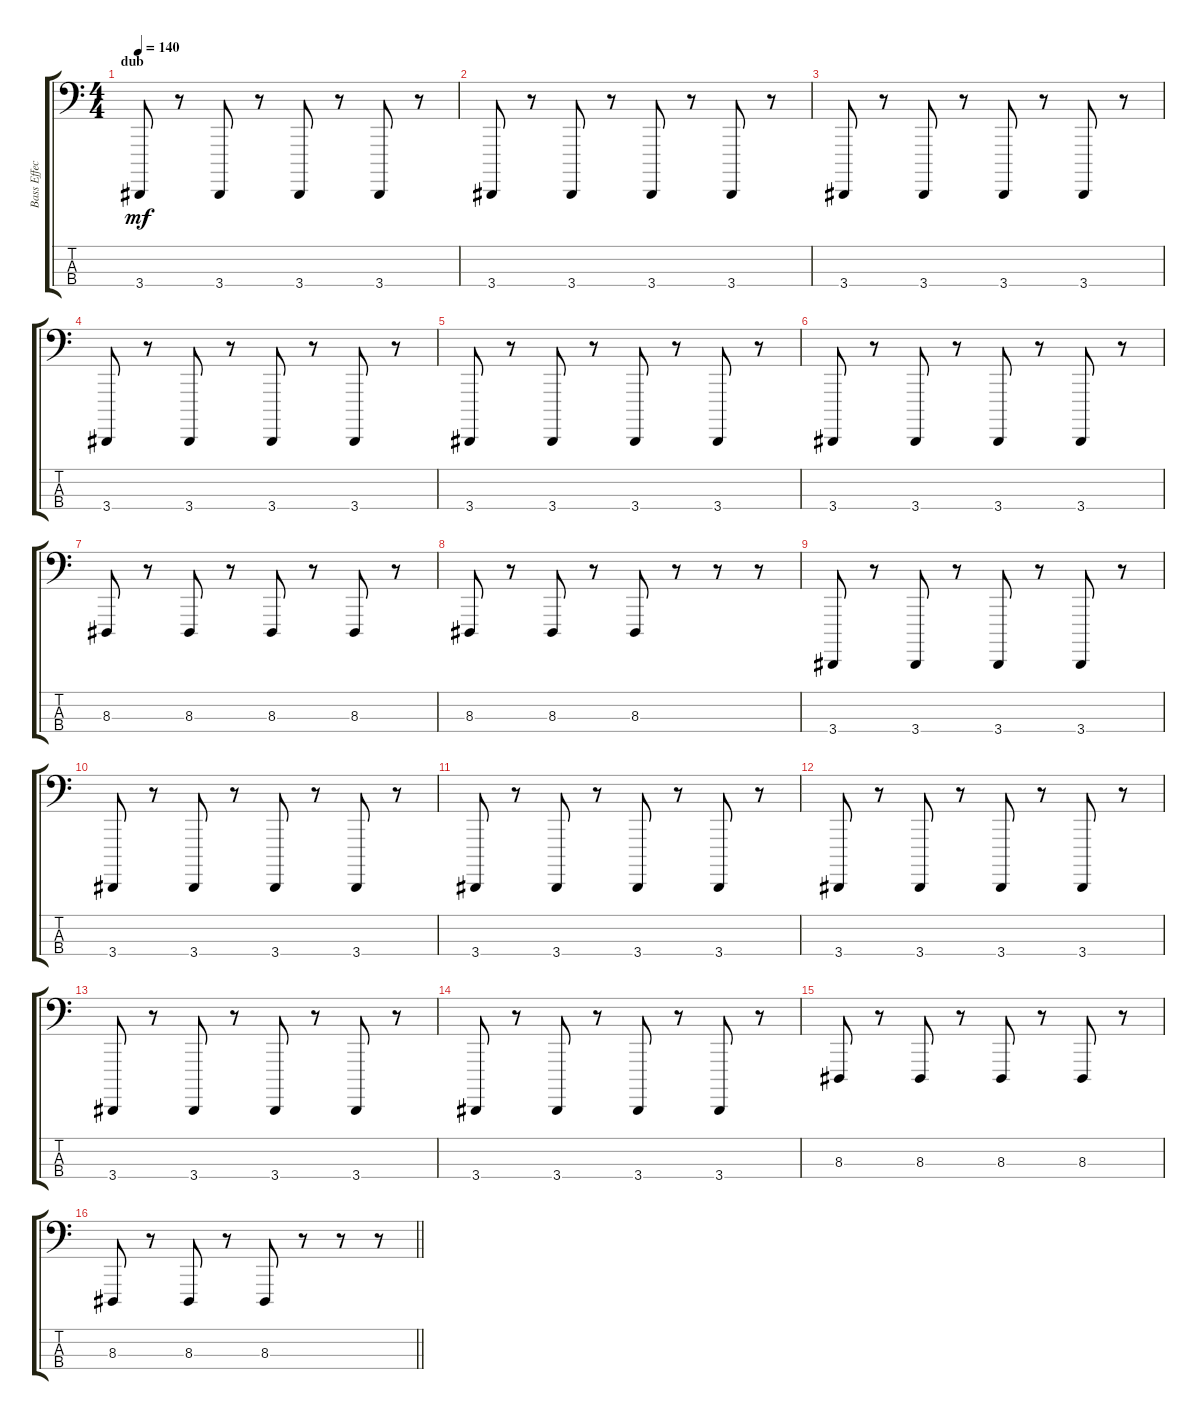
\track ("Bass Effect 2" "Bass Effec") {instrument lead8bassandlead}
\staff {score tabs}
\tuning (F1 C1 G0 C0) {hide}
\ts (4 4)
\section ("" "dub")
\tempo 140
\clef f4
\ks c
3.4.8{dy mf} r.8 3.4.8 r.8 3.4.8 r.8 3.4.8 r.8 |
3.4.8 r.8 3.4.8 r.8 3.4.8 r.8 3.4.8 r.8 |
3.4.8 r.8 3.4.8 r.8 3.4.8 r.8 3.4.8 r.8 |
3.4.8 r.8 3.4.8 r.8 3.4.8 r.8 3.4.8 r.8 |
3.4.8 r.8 3.4.8 r.8 3.4.8 r.8 3.4.8 r.8 |
3.4.8 r.8 3.4.8 r.8 3.4.8 r.8 3.4.8 r.8 |
8.3.8 r.8 8.3.8 r.8 8.3.8 r.8 8.3.8 r.8 |
8.3.8 r.8 8.3.8 r.8 8.3.8 r.8 r.8 r.8 |
3.4.8 r.8 3.4.8 r.8 3.4.8 r.8 3.4.8 r.8 |
3.4.8 r.8 3.4.8 r.8 3.4.8 r.8 3.4.8 r.8 |
3.4.8 r.8 3.4.8 r.8 3.4.8 r.8 3.4.8 r.8 |
3.4.8 r.8 3.4.8 r.8 3.4.8 r.8 3.4.8 r.8 |
3.4.8 r.8 3.4.8 r.8 3.4.8 r.8 3.4.8 r.8 |
3.4.8 r.8 3.4.8 r.8 3.4.8 r.8 3.4.8 r.8 |
8.3.8 r.8 8.3.8 r.8 8.3.8 r.8 8.3.8 r.8 |
\barLineRight lightlight
8.3.8 r.8 8.3.8 r.8 8.3.8 r.8 r.8 r.8
